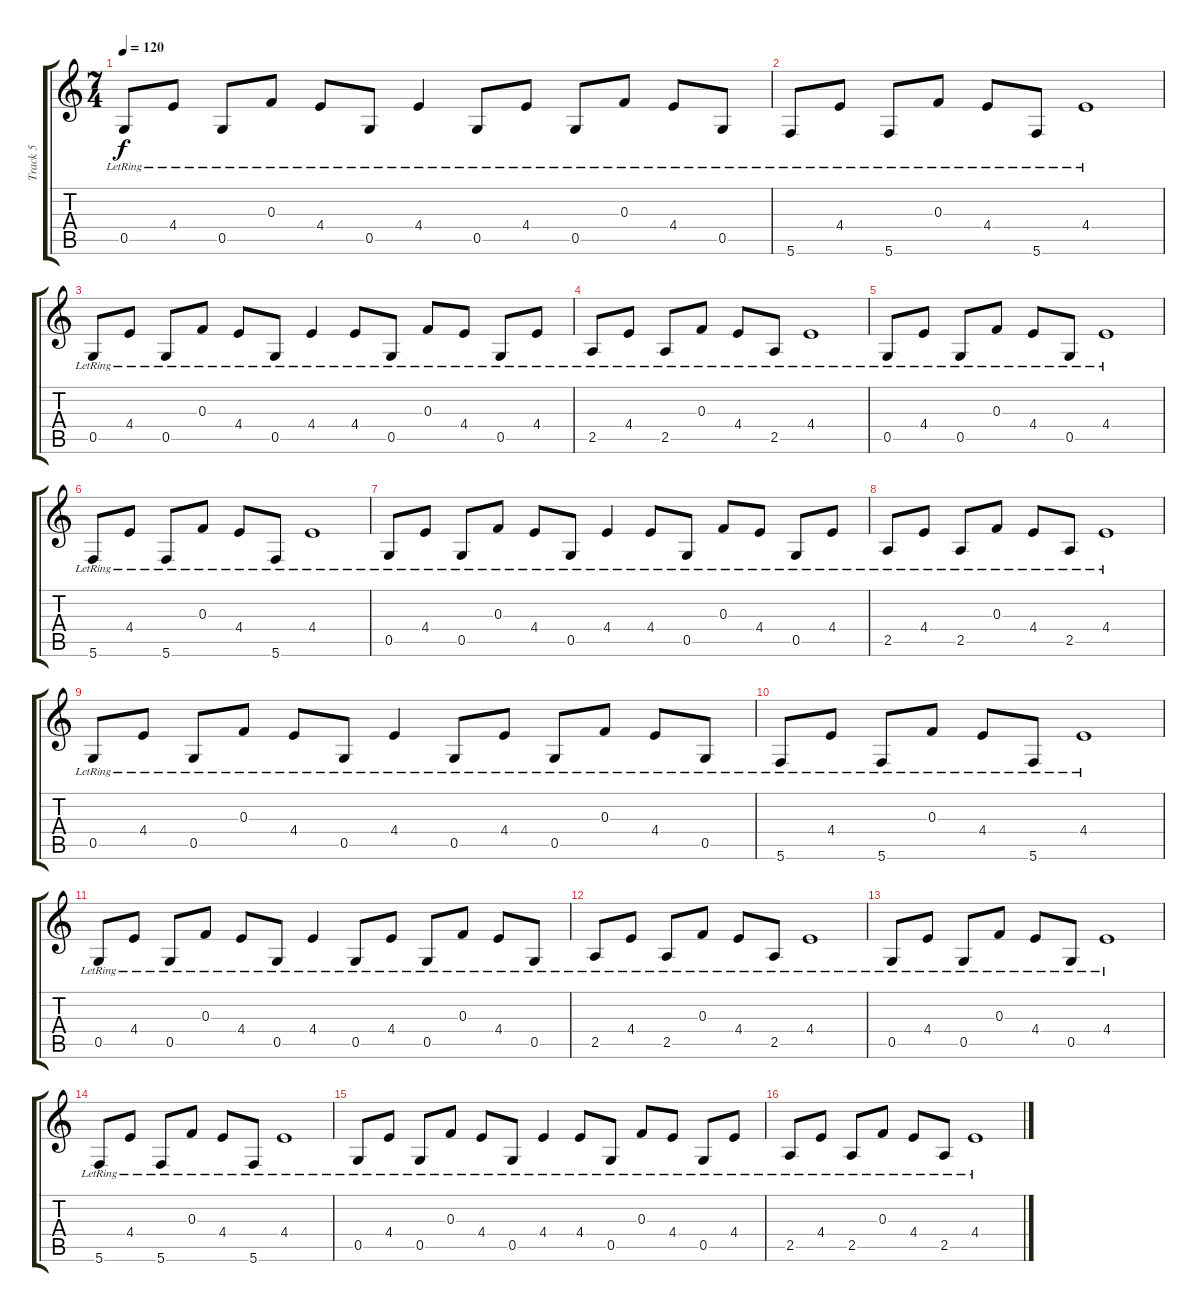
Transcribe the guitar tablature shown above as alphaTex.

\track ("Track 5" "Track 5") {instrument distortionguitar}
\staff {score tabs}
\tuning (D4 A3 F3 C3 G2 C2) {hide}
\ts (7 4)
\tempo 120
\clef g2
\ks c
0.5{lr}.8{dy f} 4.4{lr}.8 0.5{lr}.8 0.3{lr}.8 4.4{lr}.8 0.5{lr}.8 4.4{lr}.4 0.5{lr}.8 4.4{lr}.8 0.5{lr}.8 0.3{lr}.8 4.4{lr}.8 0.5{lr}.8 |
5.6{lr}.8 4.4{lr}.8 5.6{lr}.8 0.3{lr}.8 4.4{lr}.8 5.6{lr}.8 4.4{lr}.1 |
0.5{lr}.8 4.4{lr}.8 0.5{lr}.8 0.3{lr}.8 4.4{lr}.8 0.5{lr}.8 4.4{lr}.4 4.4{lr}.8 0.5{lr}.8 0.3{lr}.8 4.4{lr}.8 0.5{lr}.8 4.4{lr}.8 |
2.5{lr}.8 4.4{lr}.8 2.5{lr}.8 0.3{lr}.8 4.4{lr}.8 2.5{lr}.8 4.4{lr}.1 |
0.5{lr}.8 4.4{lr}.8 0.5{lr}.8 0.3{lr}.8 4.4{lr}.8 0.5{lr}.8 4.4{lr}.1 |
5.6{lr}.8 4.4{lr}.8 5.6{lr}.8 0.3{lr}.8 4.4{lr}.8 5.6{lr}.8 4.4{lr}.1 |
0.5{lr}.8 4.4{lr}.8 0.5{lr}.8 0.3{lr}.8 4.4{lr}.8 0.5{lr}.8 4.4{lr}.4 4.4{lr}.8 0.5{lr}.8 0.3{lr}.8 4.4{lr}.8 0.5{lr}.8 4.4{lr}.8 |
2.5{lr}.8 4.4{lr}.8 2.5{lr}.8 0.3{lr}.8 4.4{lr}.8 2.5{lr}.8 4.4{lr}.1 |
0.5{lr}.8 4.4{lr}.8 0.5{lr}.8 0.3{lr}.8 4.4{lr}.8 0.5{lr}.8 4.4{lr}.4 0.5{lr}.8 4.4{lr}.8 0.5{lr}.8 0.3{lr}.8 4.4{lr}.8 0.5{lr}.8 |
5.6{lr}.8 4.4{lr}.8 5.6{lr}.8 0.3{lr}.8 4.4{lr}.8 5.6{lr}.8 4.4{lr}.1 |
0.5{lr}.8 4.4{lr}.8 0.5{lr}.8 0.3{lr}.8 4.4{lr}.8 0.5{lr}.8 4.4{lr}.4 0.5{lr}.8 4.4{lr}.8 0.5{lr}.8 0.3{lr}.8 4.4{lr}.8 0.5{lr}.8 |
2.5{lr}.8 4.4{lr}.8 2.5{lr}.8 0.3{lr}.8 4.4{lr}.8 2.5{lr}.8 4.4{lr}.1 |
0.5{lr}.8 4.4{lr}.8 0.5{lr}.8 0.3{lr}.8 4.4{lr}.8 0.5{lr}.8 4.4{lr}.1 |
5.6{lr}.8 4.4{lr}.8 5.6{lr}.8 0.3{lr}.8 4.4{lr}.8 5.6{lr}.8 4.4{lr}.1 |
0.5{lr}.8 4.4{lr}.8 0.5{lr}.8 0.3{lr}.8 4.4{lr}.8 0.5{lr}.8 4.4{lr}.4 4.4{lr}.8 0.5{lr}.8 0.3{lr}.8 4.4{lr}.8 0.5{lr}.8 4.4{lr}.8 |
2.5{lr}.8 4.4{lr}.8 2.5{lr}.8 0.3{lr}.8 4.4{lr}.8 2.5{lr}.8 4.4{lr}.1
